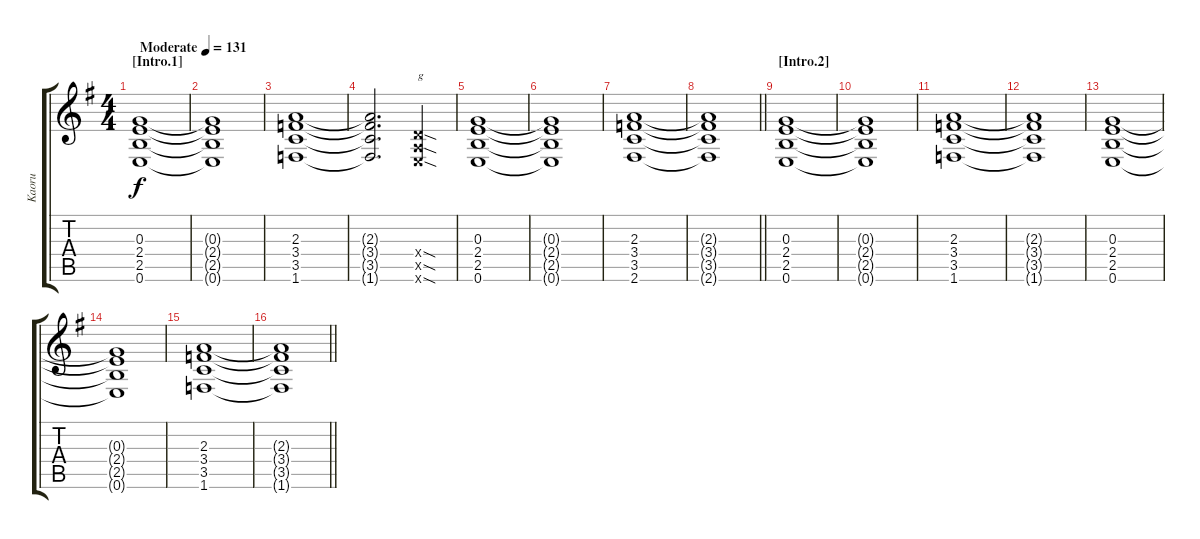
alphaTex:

\track ("Kaoru" "Kaoru") {instrument overdrivenguitar}
\staff {score tabs}
\tuning (E4 B3 G3 D3 A2 E2) {hide}
\ts (4 4)
\section ("" "[Intro.1]")
\tempo (131 "Moderate")
\clef g2
\ks eminor
(0.3 2.4 2.5 0.6).1{dy f instrument overdrivenguitar} |
(0.3{t} 2.4{t} 2.5{t} 0.6{t}).1 |
(2.3 3.4 3.5 1.6).1 |
(2.3{t} 3.4{t} 3.5{t} 1.6{t}).2{d} (0.4{sod x} 0.5{sod x} 0.6{sod x}).4{txt "g"} |
(0.3 2.4 2.5 0.6).1 |
(0.3{t} 2.4{t} 2.5{t} 0.6{t}).1 |
(2.3 3.4 3.5 2.6).1 |
\barLineRight lightlight
(2.3{t} 3.4{t} 3.5{t} 2.6{t}).1 |
\section ("" "[Intro.2]")
(0.3 2.4 2.5 0.6).1 |
(0.3{t} 2.4{t} 2.5{t} 0.6{t}).1 |
(2.3 3.4 3.5 1.6).1 |
(2.3{t} 3.4{t} 3.5{t} 1.6{t}).1 |
(0.3 2.4 2.5 0.6).1 |
(0.3{t} 2.4{t} 2.5{t} 0.6{t}).1 |
(2.3 3.4 3.5 1.6).1 |
\barLineRight lightlight
(2.3{t} 3.4{t} 3.5{t} 1.6{t}).1
